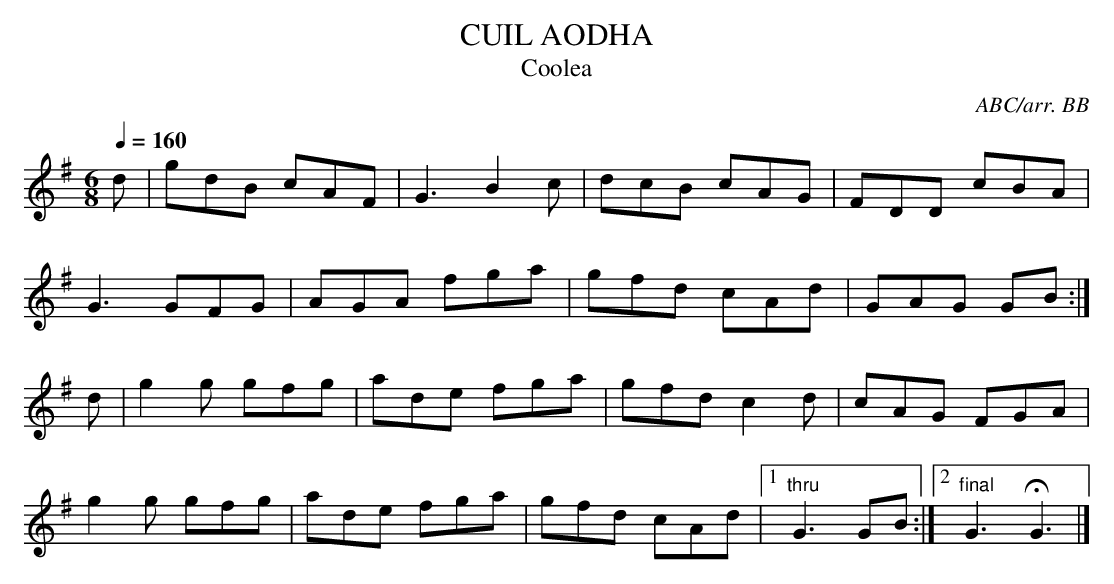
X:1
T:CUIL AODHA
T:Coolea
C:ABC/arr. BB
Q:1/4=160
L:1/8
M:6/8
K:G % source key = A
d|gdB cAF|G3 B2 c|dcB cAG|FDD cBA|
G3 GFG|AGA fga|gfd cAd|GAG GB :|
d|g2 g gfg|ade fga|gfd c2 d|cAG FGA|
g2 g gfg|ade fga|gfd cAd|1 "thru"G3 GB:|\
[2 "final"G3 HG3|]
